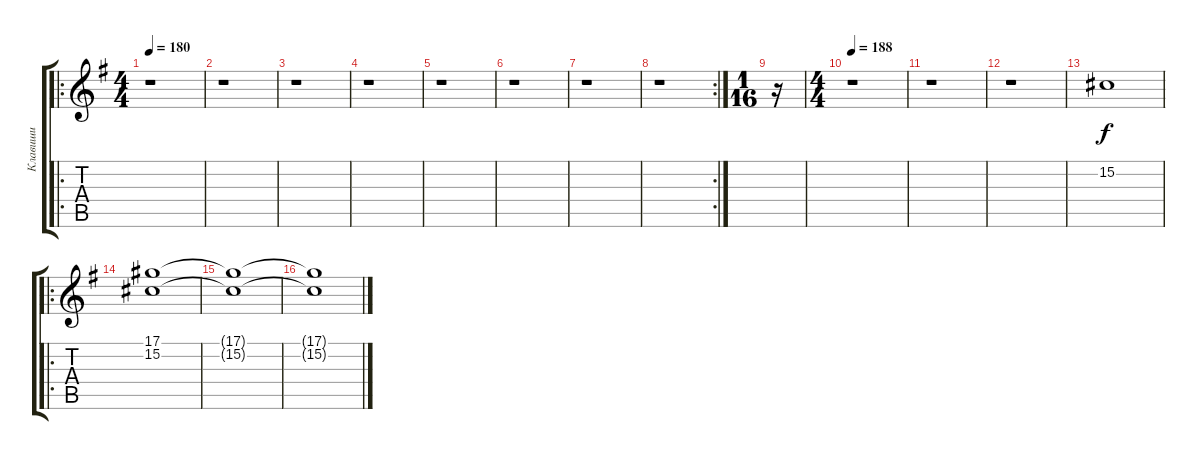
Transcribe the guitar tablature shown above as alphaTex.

\track ("Клавиши" "Клавиши") {instrument stringensemble1}
\staff {score tabs}
\tuning (Eb4 Bb3 Gb3 Db3 Ab2 Eb2) {hide}
\ro
\ts (4 4)
\tempo 180
\clef g2
\ks g
r.1{dy f instrument stringensemble1} |
r.1 |
r.1 |
r.1 |
r.1 |
r.1 |
r.1 |
\rc 2
r.1 |
\ts (1 16)
r.16 |
\ts (4 4)
\tempo 188
r.1 |
r.1 |
r.1 |
15.2.1 |
\ro
(17.1 15.2).1 |
(17.1{t} 15.2{t}).1 |
(17.1{t} 15.2{t}).1
